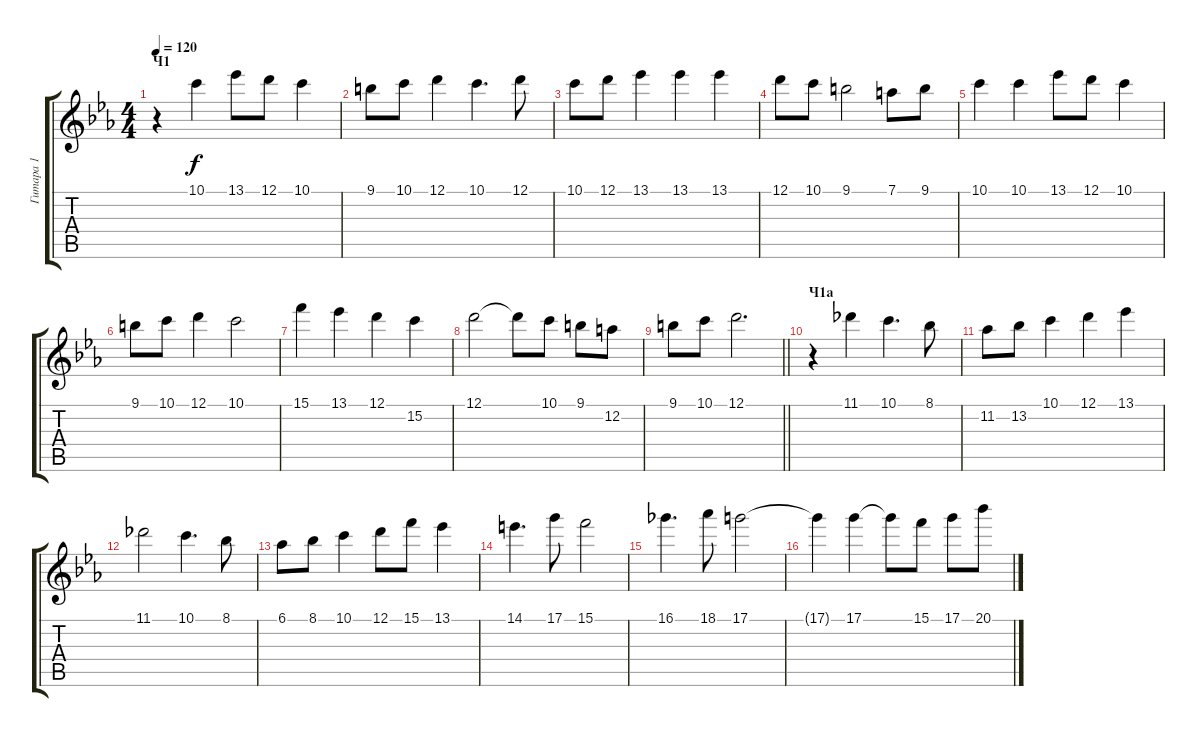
\track ("Гитара 1" "Гитара 1") {instrument acousticguitarsteel}
\staff {score tabs}
\tuning (D4 A3 F3 C3 G2 D2) {hide}
\ts (4 4)
\section ("" "Ч1")
\tempo 120
\clef g2
\ks cminor
r.4{dy f} 10.1.4 13.1.8 12.1.8 10.1.4 |
9.1.8 10.1.8 12.1.4 10.1.4{d} 12.1.8 |
10.1.8 12.1.8 13.1.4 13.1.4 13.1.4 |
12.1.8 10.1.8 9.1.2 7.1.8 9.1.8 |
10.1.4 10.1.4 13.1.8 12.1.8 10.1.4 |
9.1.8 10.1.8 12.1.4 10.1.2 |
15.1.4 13.1.4 12.1.4 15.2.4 |
12.1.2 12.1{t}.8 10.1.8 9.1.8 12.2.8 |
\barLineRight lightlight
9.1.8 10.1.8 12.1.2{d} |
\section ("" "Ч1а")
r.4 11.1.4 10.1.4{d} 8.1.8 |
11.2.8 13.2.8 10.1.4 12.1.4 13.1.4 |
11.1.2 10.1.4{d} 8.1.8 |
6.1.8 8.1.8 10.1.4 12.1.8 15.1.8 13.1.4 |
14.1.4{d} 17.1.8 15.1.2 |
16.1.4{d} 18.1.8 17.1.2 |
17.1{t}.4 17.1.4 17.1{t}.8 15.1.8 17.1.8 20.1.8
